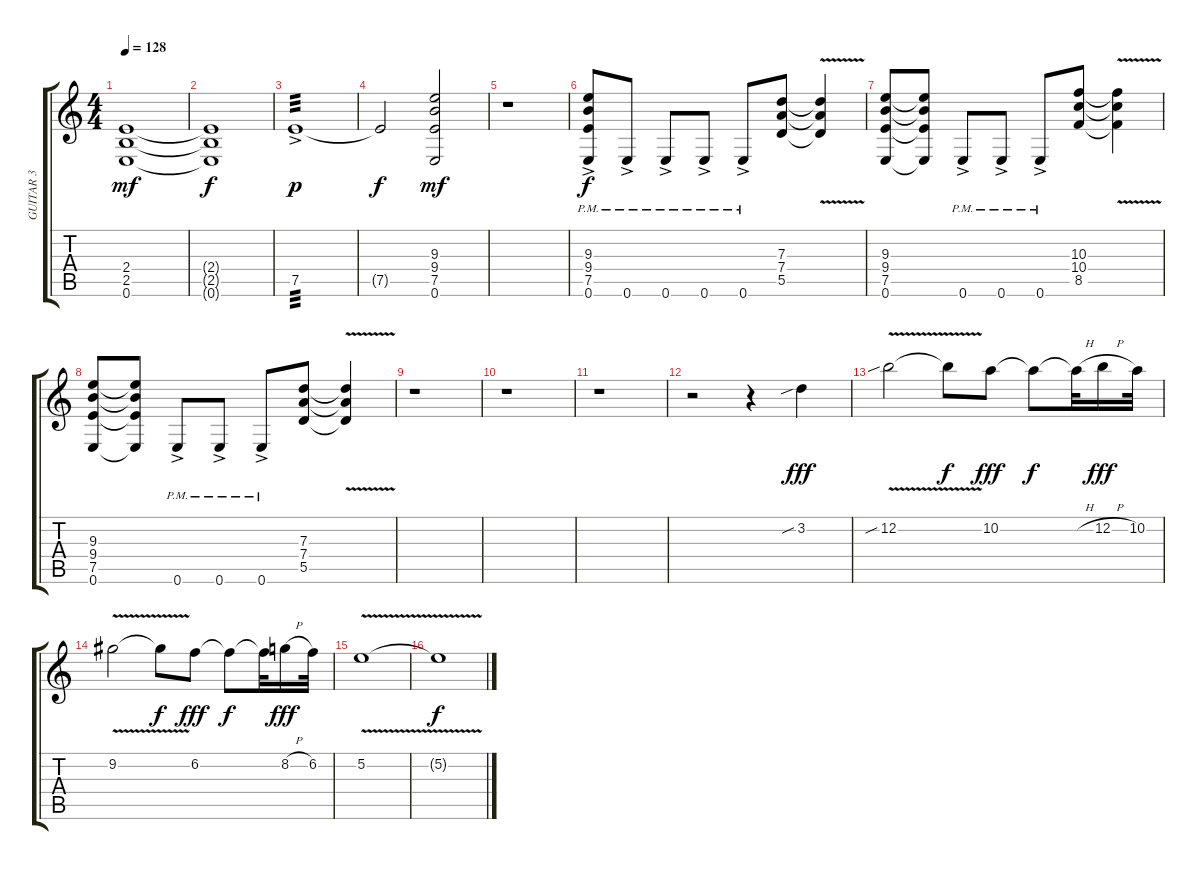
\track ("GUITAR 3" "GUITAR 3") {instrument overdrivenguitar}
\staff {score tabs}
\tuning (E4 B3 G3 D3 A2 E2) {hide}
\ts (4 4)
\tempo 128
\clef g2
\ks aminor
(2.4 2.5 0.6).1{dy mf} |
(2.4{t} 2.5{t} 0.6{t}).1{dy f} |
7.5{ac}.1{tp 3 dy p} |
7.5{t}.2{dy f} (9.3 9.4 7.5 0.6).2{dy mf} |
r.1 |
(9.3{ac pm} 9.4{ac pm} 7.5{ac pm} 0.6{ac pm}).8{dy f} 0.6{ac pm}.8 0.6{ac pm}.8 0.6{ac pm}.8 0.6{ac pm}.8 (7.3 7.4 5.5).8 (7.3{v t} 7.4{v t} 5.5{v t}).4 |
(9.3 9.4 7.5 0.6).8 (9.3{t} 9.4{t} 7.5{t} 0.6{t}).8 0.6{ac pm}.8 0.6{ac pm}.8 0.6{ac pm}.8 (10.3 10.4 8.5).8 (10.3{v t} 10.4{v t} 8.5{v t}).4 |
(9.3 9.4 7.5 0.6).8 (9.3{t} 9.4{t} 7.5{t} 0.6{t}).8 0.6{ac pm}.8 0.6{ac pm}.8 0.6{ac pm}.8 (7.3 7.4 5.5).8 (7.3{v t} 7.4{v t} 5.5{v t}).4 |
r.1 |
r.1 |
r.1 |
r.2 r.4 3.2{sib}.4{dy fff} |
12.2{v sib}.2 12.2{t}.8{dy f} 10.2.8{dy fff} 10.2{t}.8{dy f} 10.2{h t}.32 12.2{h}.16{dy fff} 10.2.32 |
9.2{v}.2 9.2{t}.8{dy f} 6.2.8{dy fff} 6.2{t}.8{dy f} 6.2{t}.32 8.2{h}.16{dy fff} 6.2.32 |
5.2{v}.1 |
5.2{t}.1{dy f}
